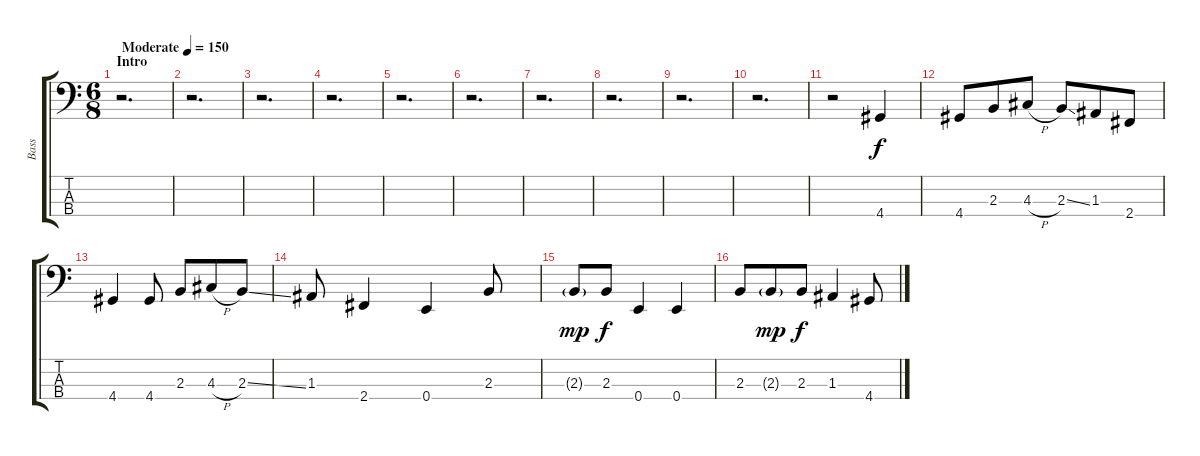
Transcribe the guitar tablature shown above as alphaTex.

\track ("Bass" "Bass") {instrument electricbassfinger}
\staff {score tabs}
\tuning (G2 D2 A1 E1) {hide}
\ts (6 8)
\section ("" "Intro")
\tempo (150 "Moderate")
\clef f4
\ks c
r.2{d dy f instrument electricbassfinger} |
r.2{d} |
r.2{d} |
r.2{d} |
r.2{d} |
r.2{d} |
r.2{d} |
r.2{d} |
r.2{d} |
r.2{d} |
r.2 4.4.4 |
4.4.8 2.3.8 4.3{h}.8 2.3{ss}.8 1.3.8 2.4.8 |
4.4.4 4.4.8 2.3.8 4.3{h}.8 2.3{ss}.8 |
1.3.8 2.4.4 0.4.4 2.3.8 |
2.3{g}.8{dy mp} 2.3.8{dy f} 0.4.4 0.4.4 |
2.3.8 2.3{g}.8{dy mp} 2.3.8{dy f} 1.3.4 4.4.8
